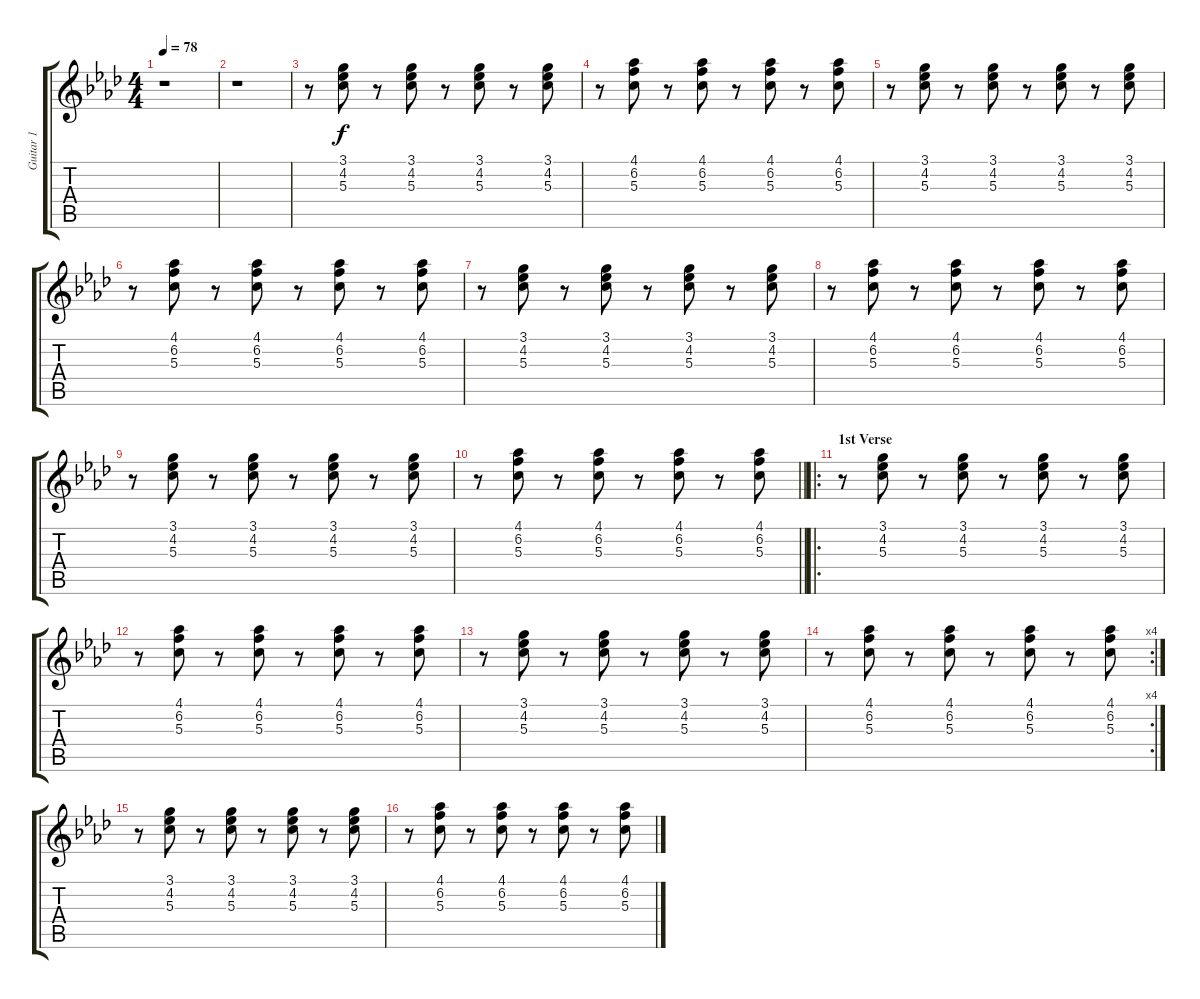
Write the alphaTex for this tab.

\track ("Guitar 1" "Guitar 1") {instrument electricguitarclean}
\staff {score tabs}
\tuning (E4 B3 G3 D3 A2 E2) {hide}
\ts (4 4)
\tempo 78
\clef g2
\ks ab
r.1{dy f instrument electricguitarclean} |
r.1 |
r.8 (3.1 4.2 5.3).8 r.8 (3.1 4.2 5.3).8 r.8 (3.1 4.2 5.3).8 r.8 (3.1 4.2 5.3).8 |
r.8 (4.1 6.2 5.3).8 r.8 (4.1 6.2 5.3).8 r.8 (4.1 6.2 5.3).8 r.8 (4.1 6.2 5.3).8 |
r.8 (3.1 4.2 5.3).8 r.8 (3.1 4.2 5.3).8 r.8 (3.1 4.2 5.3).8 r.8 (3.1 4.2 5.3).8 |
r.8 (4.1 6.2 5.3).8 r.8 (4.1 6.2 5.3).8 r.8 (4.1 6.2 5.3).8 r.8 (4.1 6.2 5.3).8 |
r.8 (3.1 4.2 5.3).8 r.8 (3.1 4.2 5.3).8 r.8 (3.1 4.2 5.3).8 r.8 (3.1 4.2 5.3).8 |
r.8 (4.1 6.2 5.3).8 r.8 (4.1 6.2 5.3).8 r.8 (4.1 6.2 5.3).8 r.8 (4.1 6.2 5.3).8 |
r.8 (3.1 4.2 5.3).8 r.8 (3.1 4.2 5.3).8 r.8 (3.1 4.2 5.3).8 r.8 (3.1 4.2 5.3).8 |
\barLineRight lightlight
r.8 (4.1 6.2 5.3).8 r.8 (4.1 6.2 5.3).8 r.8 (4.1 6.2 5.3).8 r.8 (4.1 6.2 5.3).8 |
\ro
\section ("" "1st Verse")
r.8 (3.1 4.2 5.3).8 r.8 (3.1 4.2 5.3).8 r.8 (3.1 4.2 5.3).8 r.8 (3.1 4.2 5.3).8 |
r.8 (4.1 6.2 5.3).8 r.8 (4.1 6.2 5.3).8 r.8 (4.1 6.2 5.3).8 r.8 (4.1 6.2 5.3).8 |
r.8 (3.1 4.2 5.3).8 r.8 (3.1 4.2 5.3).8 r.8 (3.1 4.2 5.3).8 r.8 (3.1 4.2 5.3).8 |
\rc 4
r.8 (4.1 6.2 5.3).8 r.8 (4.1 6.2 5.3).8 r.8 (4.1 6.2 5.3).8 r.8 (4.1 6.2 5.3).8 |
r.8 (3.1 4.2 5.3).8 r.8 (3.1 4.2 5.3).8 r.8 (3.1 4.2 5.3).8 r.8 (3.1 4.2 5.3).8 |
r.8 (4.1 6.2 5.3).8 r.8 (4.1 6.2 5.3).8 r.8 (4.1 6.2 5.3).8 r.8 (4.1 6.2 5.3).8
